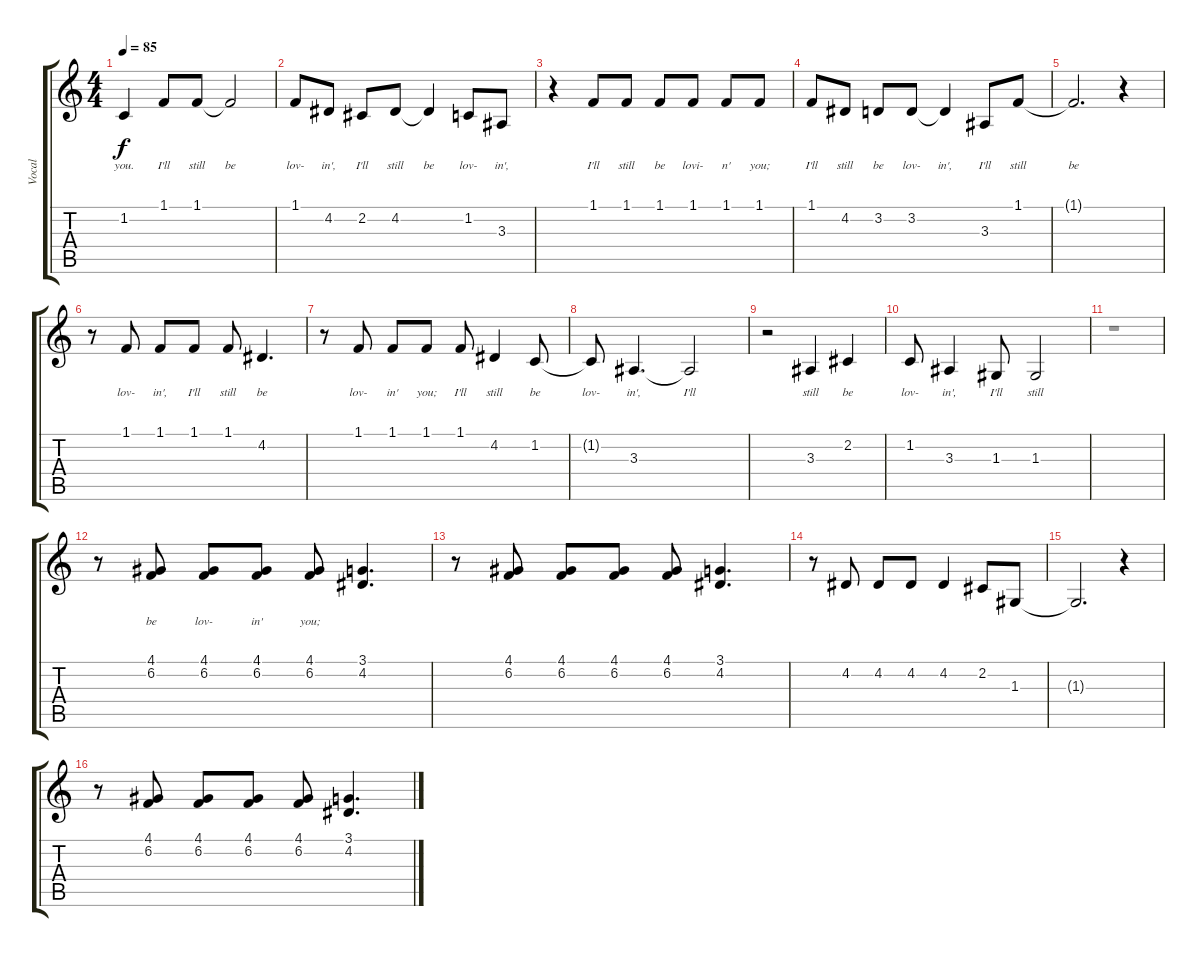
\track ("Vocal" "Vocal") {instrument lead2sawtooth}
\staff {score tabs}
\tuning (E4 B3 G3 D3 A2 E2) {hide}
\voice
\ts (4 4)
\tempo 85
\clef g2
\ks c
1.2{t}.4{lyrics (0 "you.") lyrics (1 "") lyrics (2 "") lyrics (3 "") lyrics (4 "") dy f} 1.1.8{lyrics (0 "I'll") lyrics (1 "") lyrics (2 "") lyrics (3 "") lyrics (4 "")} 1.1.8{lyrics (0 "still") lyrics (1 "") lyrics (2 "") lyrics (3 "") lyrics (4 "")} 1.1{t}.2{lyrics (0 "be") lyrics (1 "") lyrics (2 "") lyrics (3 "") lyrics (4 "")} |
1.1.8{lyrics (0 "lov-") lyrics (1 "") lyrics (2 "") lyrics (3 "") lyrics (4 "")} 4.2.8{lyrics (0 "in',") lyrics (1 "") lyrics (2 "") lyrics (3 "") lyrics (4 "")} 2.2.8{lyrics (0 "I'll") lyrics (1 "") lyrics (2 "") lyrics (3 "") lyrics (4 "")} 4.2.8{lyrics (0 "still") lyrics (1 "") lyrics (2 "") lyrics (3 "") lyrics (4 "")} 4.2{t}.4{lyrics (0 "be") lyrics (1 "") lyrics (2 "") lyrics (3 "") lyrics (4 "")} 1.2.8{lyrics (0 "lov-") lyrics (1 "") lyrics (2 "") lyrics (3 "") lyrics (4 "")} 3.3.8{lyrics (0 "in',") lyrics (1 "") lyrics (2 "") lyrics (3 "") lyrics (4 "")} |
r.4 1.1.8{lyrics (0 "I'll") lyrics (1 "") lyrics (2 "") lyrics (3 "") lyrics (4 "")} 1.1.8{lyrics (0 "still") lyrics (1 "") lyrics (2 "") lyrics (3 "") lyrics (4 "")} 1.1.8{lyrics (0 "be") lyrics (1 "") lyrics (2 "") lyrics (3 "") lyrics (4 "")} 1.1.8{lyrics (0 "lovi-") lyrics (1 "") lyrics (2 "") lyrics (3 "") lyrics (4 "")} 1.1.8{lyrics (0 "n'") lyrics (1 "") lyrics (2 "") lyrics (3 "") lyrics (4 "")} 1.1.8{lyrics (0 "you;") lyrics (1 "") lyrics (2 "") lyrics (3 "") lyrics (4 "")} |
1.1.8{lyrics (0 "I'll") lyrics (1 "") lyrics (2 "") lyrics (3 "") lyrics (4 "")} 4.2.8{lyrics (0 "still") lyrics (1 "") lyrics (2 "") lyrics (3 "") lyrics (4 "")} 3.2.8{lyrics (0 "be") lyrics (1 "") lyrics (2 "") lyrics (3 "") lyrics (4 "")} 3.2.8{lyrics (0 "lov-") lyrics (1 "") lyrics (2 "") lyrics (3 "") lyrics (4 "")} 3.2{t}.4{lyrics (0 "in',") lyrics (1 "") lyrics (2 "") lyrics (3 "") lyrics (4 "")} 3.3.8{lyrics (0 "I'll") lyrics (1 "") lyrics (2 "") lyrics (3 "") lyrics (4 "")} 1.1.8{lyrics (0 "still") lyrics (1 "") lyrics (2 "") lyrics (3 "") lyrics (4 "")} |
1.1{t}.2{d lyrics (0 "be") lyrics (1 "") lyrics (2 "") lyrics (3 "") lyrics (4 "")} r.4 |
r.8 1.1.8{lyrics (0 "lov-") lyrics (1 "") lyrics (2 "") lyrics (3 "") lyrics (4 "")} 1.1.8{lyrics (0 "in',") lyrics (1 "") lyrics (2 "") lyrics (3 "") lyrics (4 "")} 1.1.8{lyrics (0 "I'll") lyrics (1 "") lyrics (2 "") lyrics (3 "") lyrics (4 "")} 1.1.8{lyrics (0 "still") lyrics (1 "") lyrics (2 "") lyrics (3 "") lyrics (4 "")} 4.2.4{d lyrics (0 "be") lyrics (1 "") lyrics (2 "") lyrics (3 "") lyrics (4 "")} |
r.8 1.1.8{lyrics (0 "lov-") lyrics (1 "") lyrics (2 "") lyrics (3 "") lyrics (4 "")} 1.1.8{lyrics (0 "in'") lyrics (1 "") lyrics (2 "") lyrics (3 "") lyrics (4 "")} 1.1.8{lyrics (0 "you;") lyrics (1 "") lyrics (2 "") lyrics (3 "") lyrics (4 "")} 1.1.8{lyrics (0 "I'll") lyrics (1 "") lyrics (2 "") lyrics (3 "") lyrics (4 "")} 4.2.4{lyrics (0 "still") lyrics (1 "") lyrics (2 "") lyrics (3 "") lyrics (4 "")} 1.2.8{lyrics (0 "be") lyrics (1 "") lyrics (2 "") lyrics (3 "") lyrics (4 "")} |
1.2{t}.8{lyrics (0 "lov-") lyrics (1 "") lyrics (2 "") lyrics (3 "") lyrics (4 "")} 3.3.4{d lyrics (0 "in',") lyrics (1 "") lyrics (2 "") lyrics (3 "") lyrics (4 "")} 3.3{t}.2{lyrics (0 "I'll") lyrics (1 "") lyrics (2 "") lyrics (3 "") lyrics (4 "")} |
r.2 3.3.4{lyrics (0 "still") lyrics (1 "") lyrics (2 "") lyrics (3 "") lyrics (4 "")} 2.2.4{lyrics (0 "be") lyrics (1 "") lyrics (2 "") lyrics (3 "") lyrics (4 "")} |
1.2.8{lyrics (0 "lov-") lyrics (1 "") lyrics (2 "") lyrics (3 "") lyrics (4 "")} 3.3.4{lyrics (0 "in',") lyrics (1 "") lyrics (2 "") lyrics (3 "") lyrics (4 "")} 1.3.8{lyrics (0 "I'll") lyrics (1 "") lyrics (2 "") lyrics (3 "") lyrics (4 "")} 1.3.2{lyrics (0 "still") lyrics (1 "") lyrics (2 "") lyrics (3 "") lyrics (4 "")} |
|
r.8 (4.1 6.2).8{lyrics (0 "be") lyrics (1 "") lyrics (2 "") lyrics (3 "") lyrics (4 "")} (4.1 6.2).8{lyrics (0 "lov-") lyrics (1 "") lyrics (2 "") lyrics (3 "") lyrics (4 "")} (4.1 6.2).8{lyrics (0 "in'") lyrics (1 "") lyrics (2 "") lyrics (3 "") lyrics (4 "")} (4.1 6.2).8{lyrics (0 "you;") lyrics (1 "") lyrics (2 "") lyrics (3 "") lyrics (4 "")} (3.1 4.2).4{d} |
r.8 (4.1 6.2).8 (4.1 6.2).8 (4.1 6.2).8 (4.1 6.2).8 (3.1 4.2).4{d} |
r.8 4.2.8 4.2.8 4.2.8 4.2.4 2.2.8 1.3.8 |
1.3{t}.2{d} r.4 |
r.8 (4.1 6.2).8 (4.1 6.2).8 (4.1 6.2).8 (4.1 6.2).8 (3.1 4.2).4{d}
\voice
\clef g2
\ottava regular
\simile none
\ks c
|
|
|
|
|
|
|
|
|
|
r.1 |
|
|
|
|
